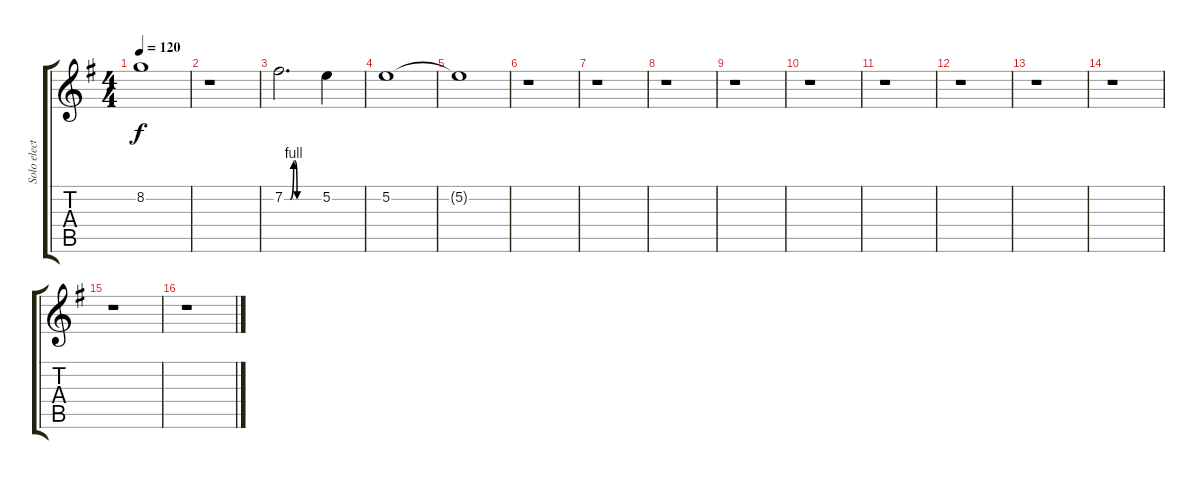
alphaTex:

\track ("Solo electric" "Solo elect") {instrument overdrivenguitar}
\staff {score tabs}
\tuning (E4 B3 G3 D3 A2 E2) {hide}
\ts (4 4)
\tempo 120
\clef g2
\ks eminor
8.2{t}.1{dy f} |
r.1 |
7.2{be (custom 0 0 5 0 8 0 10 0 16 4 18 4 22 0 30 0 60 0)}.2{d} 5.2.4 |
5.2.1 |
5.2{t}.1 |
r.1 |
r.1 |
r.1 |
r.1 |
r.1 |
r.1 |
r.1 |
r.1 |
r.1 |
r.1 |
r.1
